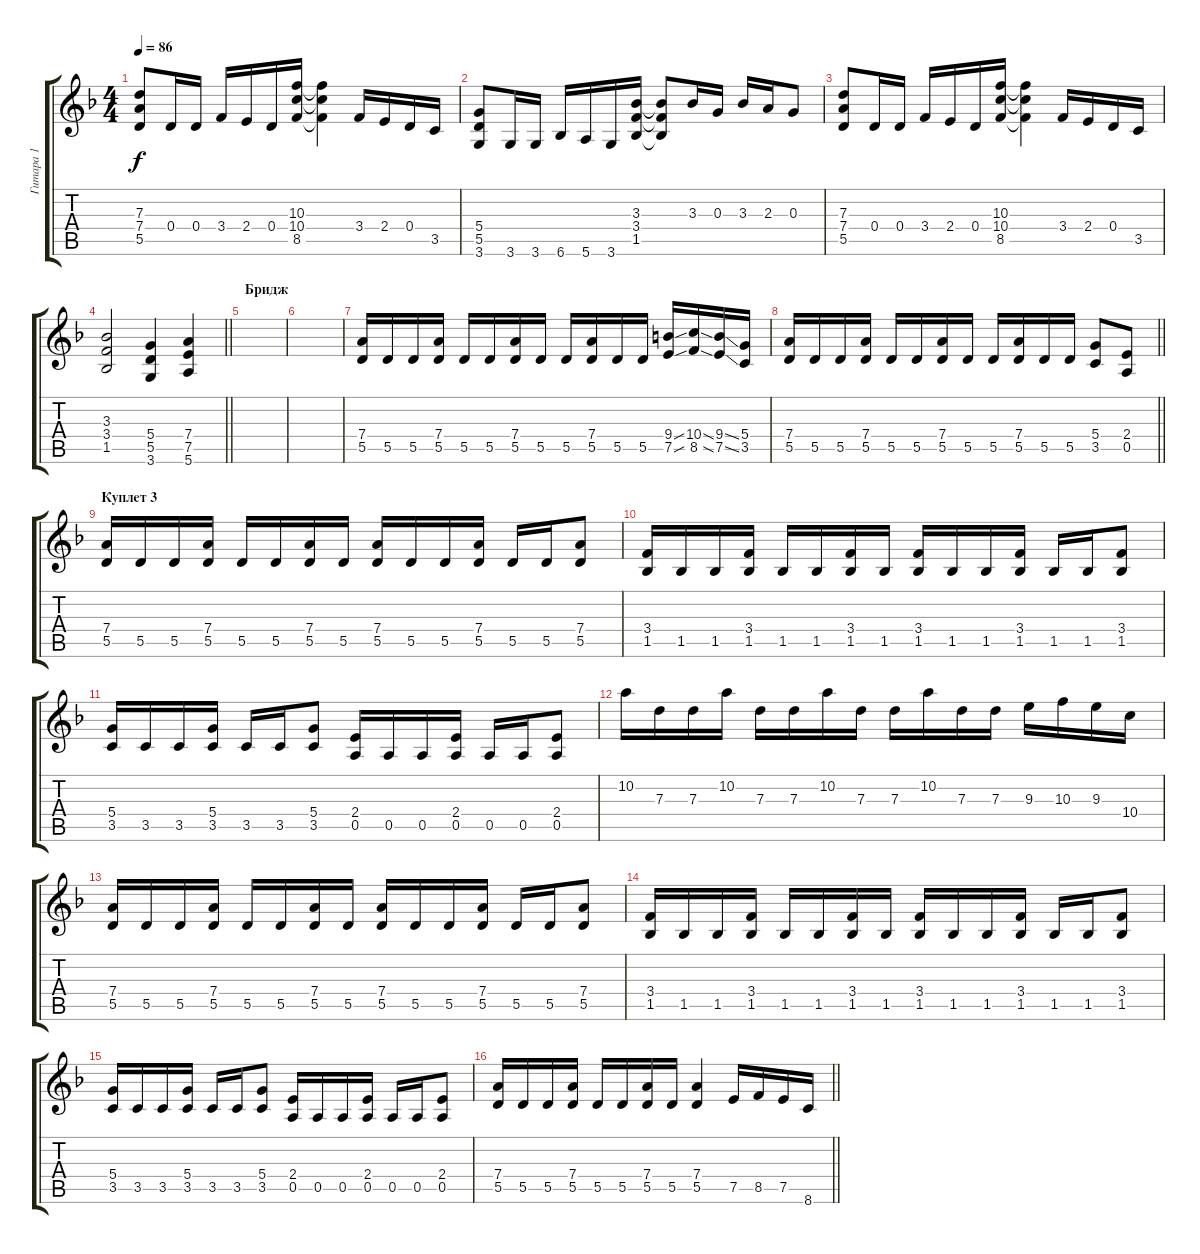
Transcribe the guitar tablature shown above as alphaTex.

\track ("Гитара 1" "Гитара 1") {instrument overdrivenguitar}
\staff {score tabs}
\tuning (E4 B3 G3 D3 A2 E2) {hide}
\ts (4 4)
\tempo 86
\clef g2
\ks f
(7.3 7.4 5.5).8{dy f} 0.4.16 0.4.16 3.4.16 2.4.16 0.4.16 (10.3 10.4 8.5).16 (10.3{t} 10.4{t} 8.5{t}).4 3.4.16 2.4.16 0.4.16 3.5.16 |
(5.4 5.5 3.6).8 3.6.16 3.6.16 6.6.16 5.6.16 3.6.16 (3.3 3.4 1.5).16 (3.3{t} 3.4{t} 1.5{t}).8 3.3.16 0.3.16 3.3.16 2.3.16 0.3.8 |
(7.3 7.4 5.5).8 0.4.16 0.4.16 3.4.16 2.4.16 0.4.16 (10.3 10.4 8.5).16 (10.3{t} 10.4{t} 8.5{t}).4 3.4.16 2.4.16 0.4.16 3.5.16 |
\barLineRight lightlight
(3.3 3.4 1.5).2 (5.4 5.5 3.6).4 (7.4 7.5 5.6).4 |
\section ("" "Бридж")
|
|
(7.4 5.5).16 5.5.16 5.5.16 (7.4 5.5).16 5.5.16 5.5.16 (7.4 5.5).16 5.5.16 5.5.16 (7.4 5.5).16 5.5.16 5.5.16 (9.4{ss} 7.5{ss}).16 (10.4{ss} 8.5{ss}).16 (9.4{ss} 7.5{ss}).16 (5.4 3.5).16 |
\barLineRight lightlight
(7.4 5.5).16 5.5.16 5.5.16 (7.4 5.5).16 5.5.16 5.5.16 (7.4 5.5).16 5.5.16 5.5.16 (7.4 5.5).16 5.5.16 5.5.16 (5.4 3.5).8 (2.4 0.5).8 |
\section ("" "Куплет 3")
(7.4 5.5).16 5.5.16 5.5.16 (7.4 5.5).16 5.5.16 5.5.16 (7.4 5.5).16 5.5.16 (7.4 5.5).16 5.5.16 5.5.16 (7.4 5.5).16 5.5.16 5.5.16 (7.4 5.5).8 |
(3.4 1.5).16 1.5.16 1.5.16 (3.4 1.5).16 1.5.16 1.5.16 (3.4 1.5).16 1.5.16 (3.4 1.5).16 1.5.16 1.5.16 (3.4 1.5).16 1.5.16 1.5.16 (3.4 1.5).8 |
(5.4 3.5).16 3.5.16 3.5.16 (5.4 3.5).16 3.5.16 3.5.16 (5.4 3.5).8 (2.4 0.5).16 0.5.16 0.5.16 (2.4 0.5).16 0.5.16 0.5.16 (2.4 0.5).8 |
10.2.16 7.3.16 7.3.16 10.2.16 7.3.16 7.3.16 10.2.16 7.3.16 7.3.16 10.2.16 7.3.16 7.3.16 9.3.16 10.3.16 9.3.16 10.4.16 |
(7.4 5.5).16 5.5.16 5.5.16 (7.4 5.5).16 5.5.16 5.5.16 (7.4 5.5).16 5.5.16 (7.4 5.5).16 5.5.16 5.5.16 (7.4 5.5).16 5.5.16 5.5.16 (7.4 5.5).8 |
(3.4 1.5).16 1.5.16 1.5.16 (3.4 1.5).16 1.5.16 1.5.16 (3.4 1.5).16 1.5.16 (3.4 1.5).16 1.5.16 1.5.16 (3.4 1.5).16 1.5.16 1.5.16 (3.4 1.5).8 |
(5.4 3.5).16 3.5.16 3.5.16 (5.4 3.5).16 3.5.16 3.5.16 (5.4 3.5).8 (2.4 0.5).16 0.5.16 0.5.16 (2.4 0.5).16 0.5.16 0.5.16 (2.4 0.5).8 |
\barLineRight lightlight
(7.4 5.5).16 5.5.16 5.5.16 (7.4 5.5).16 5.5.16 5.5.16 (7.4 5.5).16 5.5.16 (7.4 5.5).4 7.5.16 8.5.16 7.5.16 8.6.16
